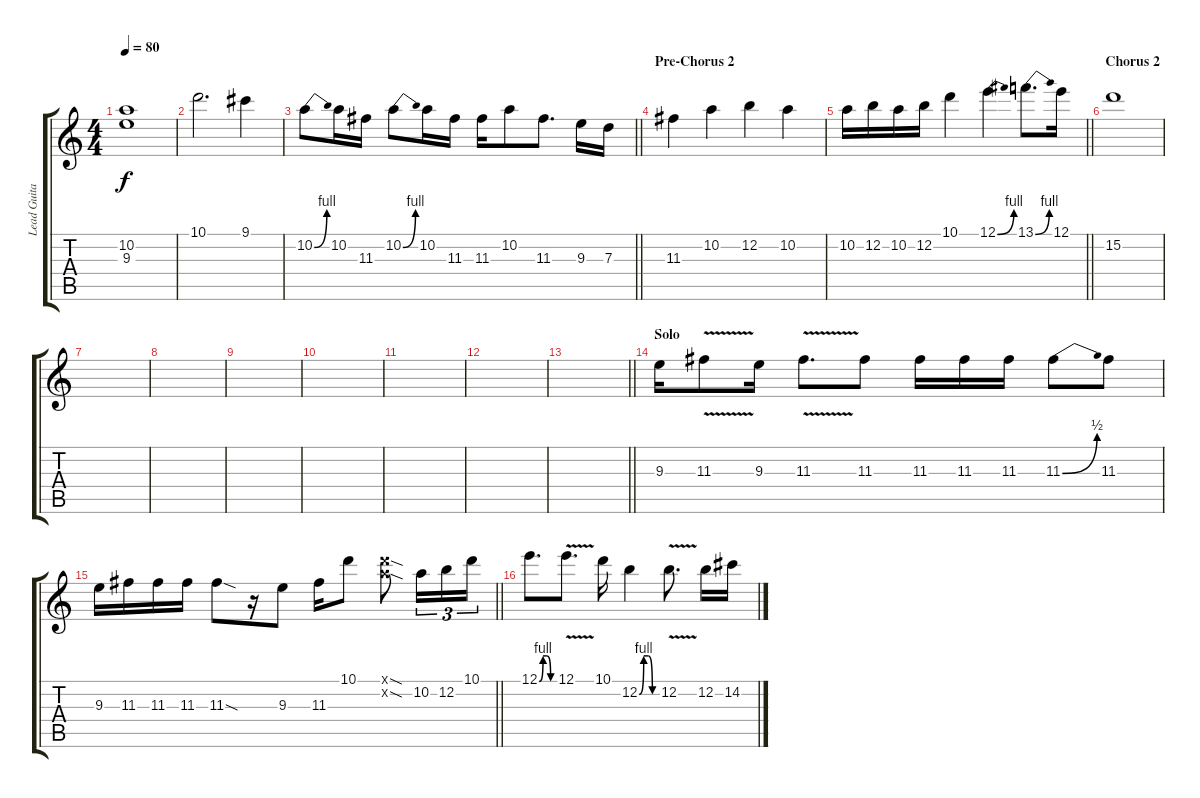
\track ("Lead Guitar" "Lead Guita") {instrument overdrivenguitar}
\staff {score tabs}
\tuning (E4 B3 G3 D3 A2 E2) {hide}
\ts (4 4)
\tempo 80
\clef g2
\ks c
(10.2{t} 9.3{t}).1{dy f} |
10.1.2{d} 9.1.4 |
\barLineRight lightlight
10.2{be (bend 0 0 60 4)}.8 10.2.16 11.3.16 10.2{be (bend 0 0 60 4)}.8 10.2.16 11.3.16 11.3.16 10.2.8 11.3.8{d} 9.3.16 7.3.16 |
\section ("" "Pre-Chorus 2")
11.3.4 10.2.4 12.2.4 10.2.4 |
\barLineRight lightlight
10.2.16 12.2.16 10.2.16 12.2.16 10.1.4 12.1{be (bend 0 0 60 4)}.4 13.1{be (bend 0 0 60 4)}.8{d} 12.1.16 |
\section ("" "Chorus 2")
15.2.1 |
|
|
|
|
|
|
\barLineRight lightlight
|
\section ("" "Solo")
9.3.16 11.3{v}.8 9.3.16 11.3{v}.8{d} 11.3.8 11.3.16 11.3.16 11.3.16 11.3{be (bend 0 0 60 2)}.8 11.3.8 |
\barLineRight lightlight
9.3.16 11.3.16 11.3.16 11.3.16 11.3{sod}.8 r.16 9.3.8 11.3.16 10.1.8 (10.1{sod x} 10.2{sod x}).8 10.2.16{tu (3 2)} 12.2.16{tu (3 2)} 10.1.16{tu (3 2)} |
12.1{be (custom 0 0 15 4 30 4 45 0 60 0)}.8{d} 12.1{v}.8{d} 10.1.16 12.2{be (custom 0 0 15 4 30 4 44 0 60 0)}.4 12.2{v}.8{d} 12.2.16 14.2.16
